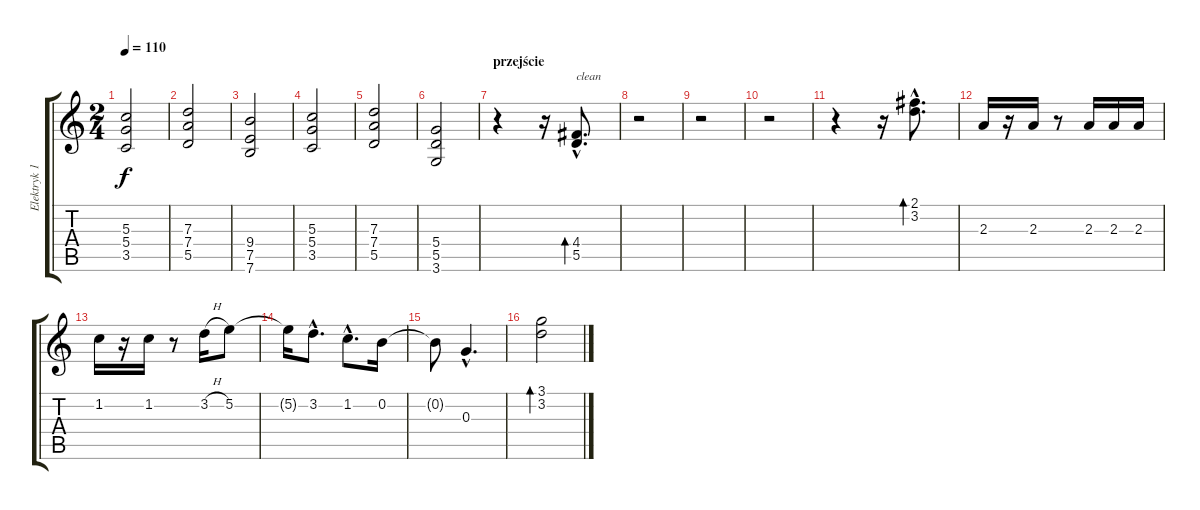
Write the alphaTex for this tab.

\track ("Elektryk 1" "Elektryk 1") {instrument electricguitarclean}
\staff {score tabs}
\tuning (E4 B3 G3 D3 A2 E2) {hide}
\ts (2 4)
\tempo 110
\clef g2
\ks c
(5.3 5.4 3.5).2{dy f} |
(7.3 7.4 5.5).2 |
(9.4 7.5 7.6).2 |
(5.3 5.4 3.5).2 |
(7.3 7.4 5.5).2 |
(5.4 5.5 3.6).2 |
\section ("" "przejście")
r.4 r.16 (4.4{hac} 5.5{hac}).8{d bd 480 txt "clean" instrument electricguitarclean} |
r.2 |
r.2 |
r.2 |
r.4 r.16 (2.1{hac} 3.2{hac}).8{d bd 480} |
2.3.16 r.16 2.3.16 r.8 2.3.16 2.3.16 2.3.16 |
1.2.16 r.16 1.2.16 r.8 3.2{h}.16 5.2.8 |
5.2{t}.16 3.2{hac}.8{d} 1.2{hac}.8{d} 0.2.16 |
0.2{t}.8 0.3{hac}.4{d} |
(3.1 3.2).2{bd 480}
